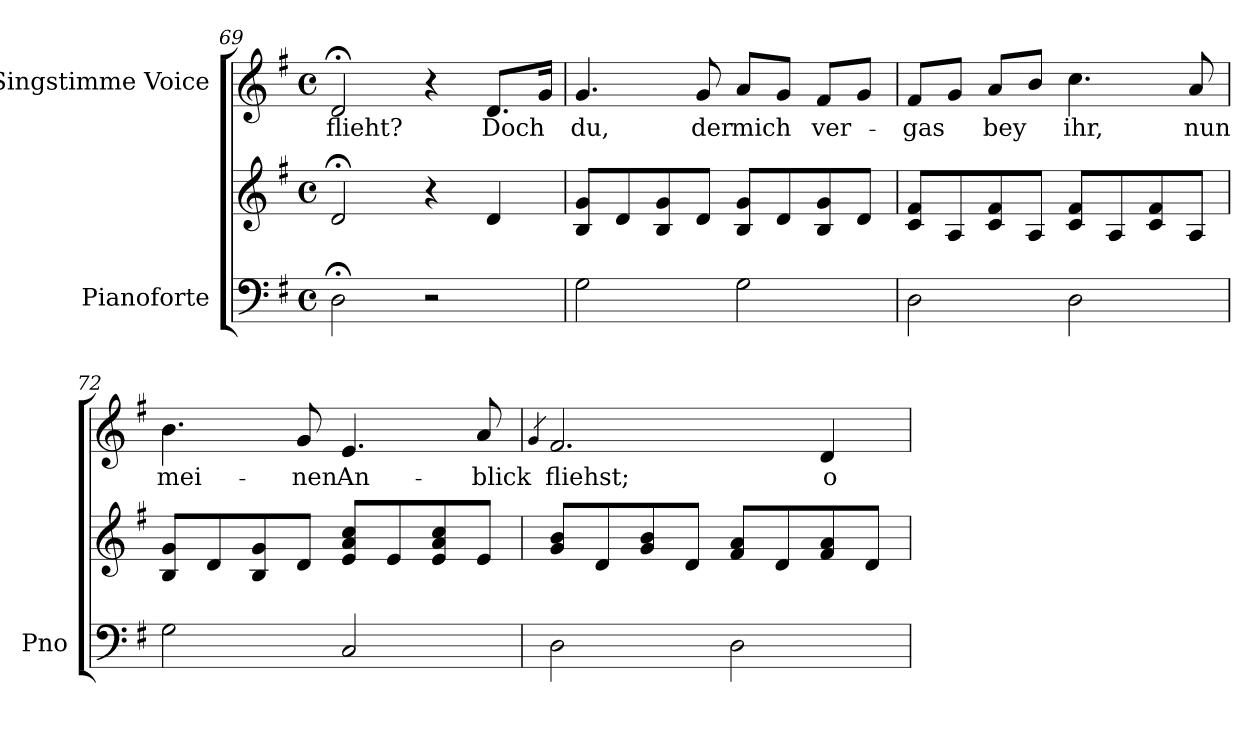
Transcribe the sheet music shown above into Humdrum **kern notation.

**kern	**kern	**kern	**text
*part2	*part2	*part1	*part1
*staff3	*staff2	*staff1	*staff1
*I"Pianoforte	*	*I"Singstimme Voice	*
*I'Pno	*	*	*
*clefF4	*clefG2	*clefG2	*
*k[f#]	*k[f#]	*k[f#]	*
*M4/4	*M4/4	*M4/4	*
*met(c)	*met(c)	*met(c)	*
=69	=69	=69	=69
2D;<\	2d;</	2d;</	flieht?
2r	4r	4r	.
.	4d/	8.d/L	Doch
.	.	16g/Jk	.
=70	=70	=70	=70
2G\	8B/ 8g/L	4.g/	du,
.	8d/	.	.
.	8B/ 8g/	.	.
.	8d/J	8g/	der
2G\	8B/ 8g/L	8a/L	mich
.	8d/	8g/J	.
.	8B/ 8g/	8f#/L	ver-
.	8d/J	8g/J	.
=71	=71	=71	=71
2D\	8c/ 8f#/L	8f#/L	-gas
.	8A/	8g/J	.
.	8c/ 8f#/	8a/L	bey
.	8A/J	8b/J	.
2D\	8c/ 8f#/L	4.cc\	ihr,
.	8A/	.	.
.	8c/ 8f#/	.	.
.	8A/J	8a/	nun
=72	=72	=72	=72
2G\	8B/ 8g/L	4.b\	mei-
.	8d/	.	.
.	8B/ 8g/	.	.
.	8d/J	8g/	-nen
2C/	8e/ 8a/ 8cc/L	4.e/	An-
.	8e/	.	.
.	8e/ 8a/ 8cc/	.	.
.	8e/J	8a/	-blick
=73	=73	=73	=73
.	.	4qg/	.
2D\	8g/ 8b/L	2.f#/	fliehst;
.	8d/	.	.
.	8g/ 8b/	.	.
.	8d/J	.	.
2D\	8f#/ 8a/L	.	.
.	8d/	.	.
.	8f#/ 8a/	4d/	o
.	8d/J	.	.
=	=	=	=
*-	*-	*-	*-
